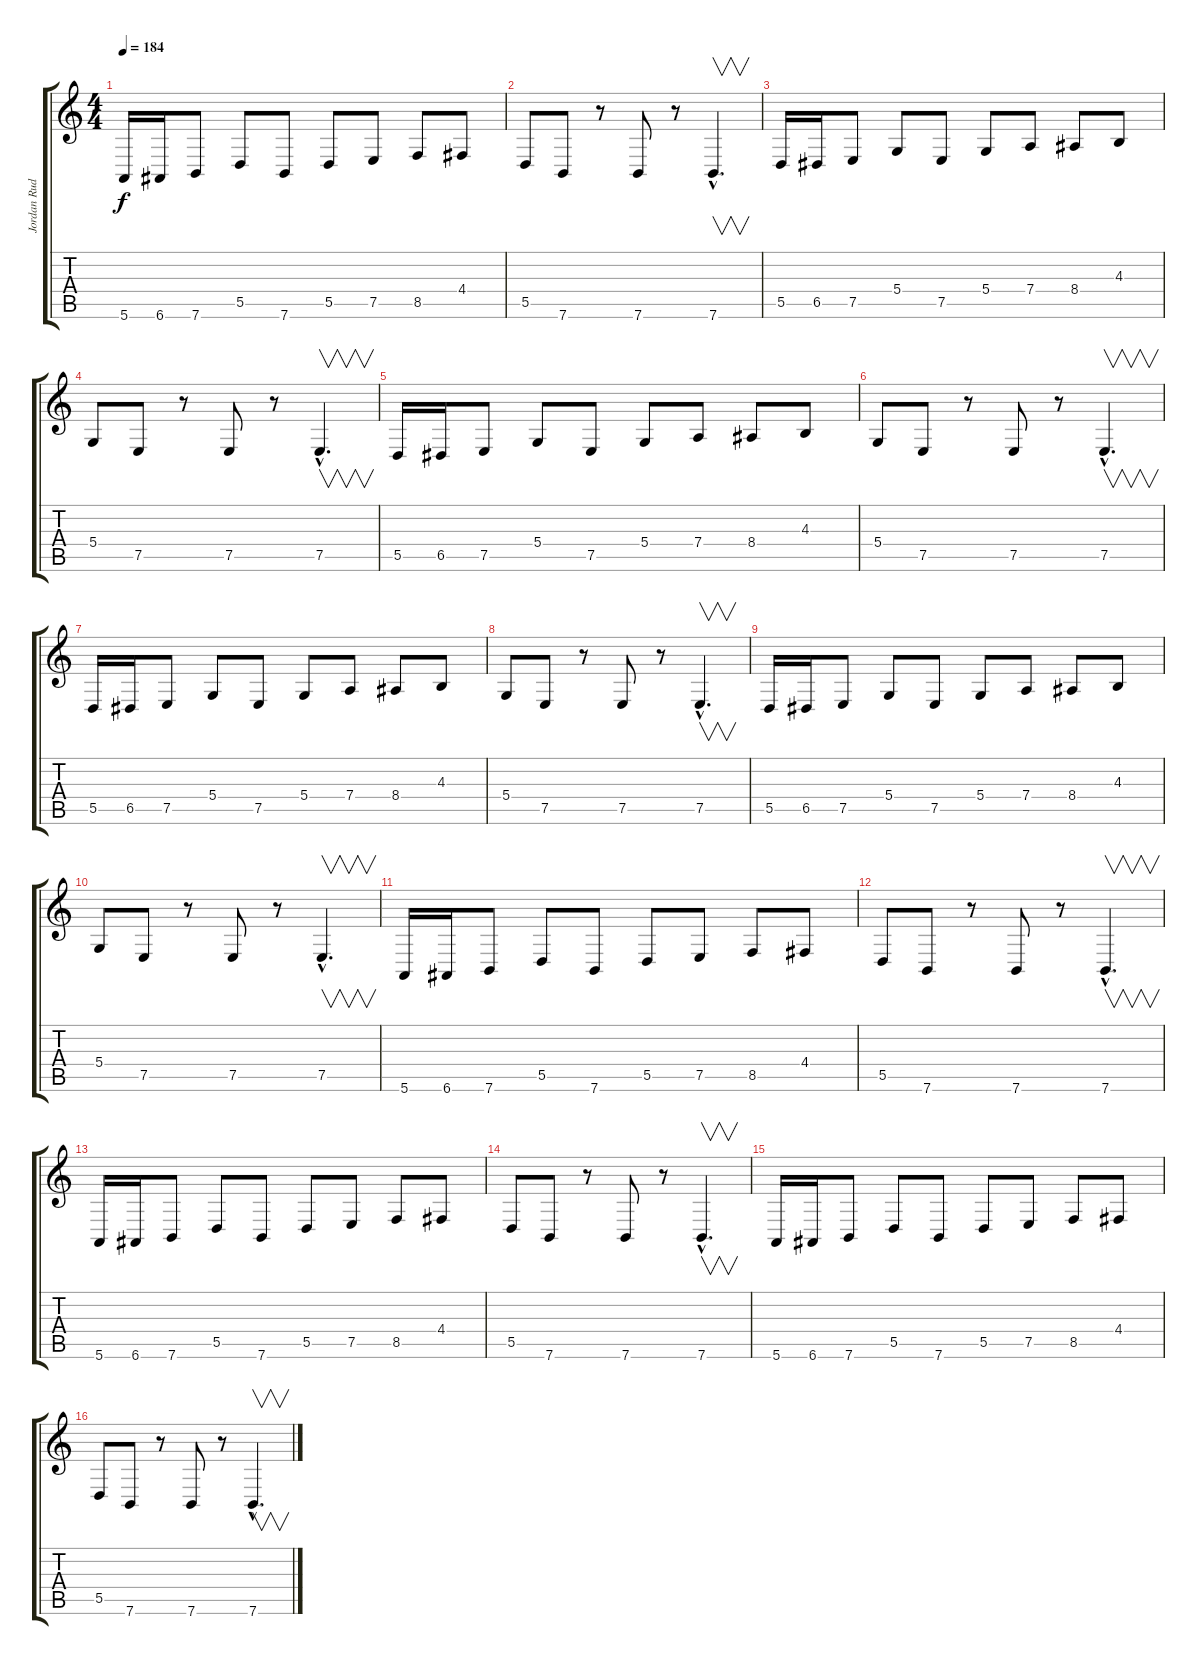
\track ("Jordan Rudess - Keyboard" "Jordan Rud") {instrument stringensemble1}
\staff {score tabs}
\tuning (E4 B3 G3 D3 A2 E2) {hide}
\ts (4 4)
\tempo 184
\clef g2
\ks c
5.6.16{dy f} 6.6.16 7.6.8 5.5.8 7.6.8 5.5.8 7.5.8 8.5.8 4.4.8 |
5.5.8 7.6.8 r.8 7.6.8 r.8 7.6{hac}.4{v d} |
5.5.16 6.5.16 7.5.8 5.4.8 7.5.8 5.4.8 7.4.8 8.4.8 4.3.8 |
5.4.8 7.5.8 r.8 7.5.8 r.8 7.5{hac}.4{v d} |
5.5.16 6.5.16 7.5.8 5.4.8 7.5.8 5.4.8 7.4.8 8.4.8 4.3.8 |
5.4.8 7.5.8 r.8 7.5.8 r.8 7.5{hac}.4{v d} |
5.5.16 6.5.16 7.5.8 5.4.8 7.5.8 5.4.8 7.4.8 8.4.8 4.3.8 |
5.4.8 7.5.8 r.8 7.5.8 r.8 7.5{hac}.4{v d} |
5.5.16 6.5.16 7.5.8 5.4.8 7.5.8 5.4.8 7.4.8 8.4.8 4.3.8 |
5.4.8 7.5.8 r.8 7.5.8 r.8 7.5{hac}.4{v d} |
5.6.16 6.6.16 7.6.8 5.5.8 7.6.8 5.5.8 7.5.8 8.5.8 4.4.8 |
5.5.8 7.6.8 r.8 7.6.8 r.8 7.6{hac}.4{v d} |
5.6.16 6.6.16 7.6.8 5.5.8 7.6.8 5.5.8 7.5.8 8.5.8 4.4.8 |
5.5.8 7.6.8 r.8 7.6.8 r.8 7.6{hac}.4{v d} |
5.6.16 6.6.16 7.6.8 5.5.8 7.6.8 5.5.8 7.5.8 8.5.8 4.4.8 |
5.5.8 7.6.8 r.8 7.6.8 r.8 7.6{hac}.4{v d}
